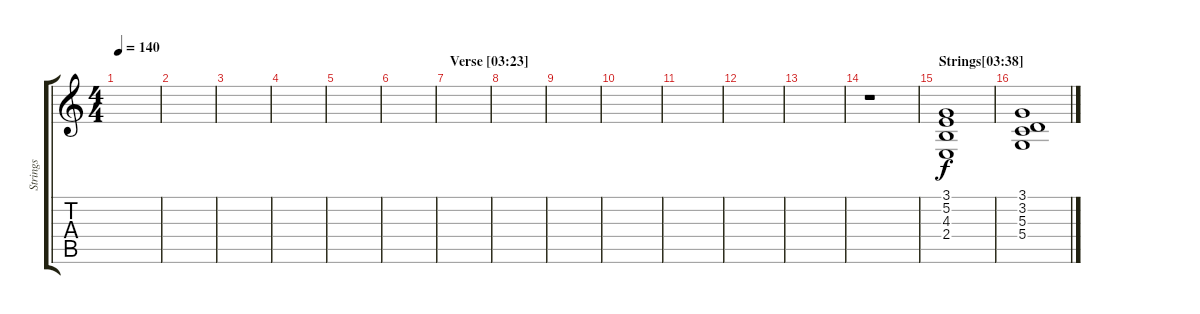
\track ("Strings" "Strings") {instrument stringensemble1}
\staff {score tabs}
\tuning (E4 B3 G3 D3 A2 E2) {hide}
\ts (4 4)
\tempo 140
\clef g2
\ks c
|
|
\section ("" "")
|
|
|
|
\section ("" "Verse [03:23]")
|
|
|
|
\section ("" "")
|
|
|
r.1{volume 7} |
\section ("" "Strings[03:38]")
(3.1 5.2 4.3 2.4).1{volume 10 instrument stringensemble1} |
(3.1 3.2 5.3 5.4).1
